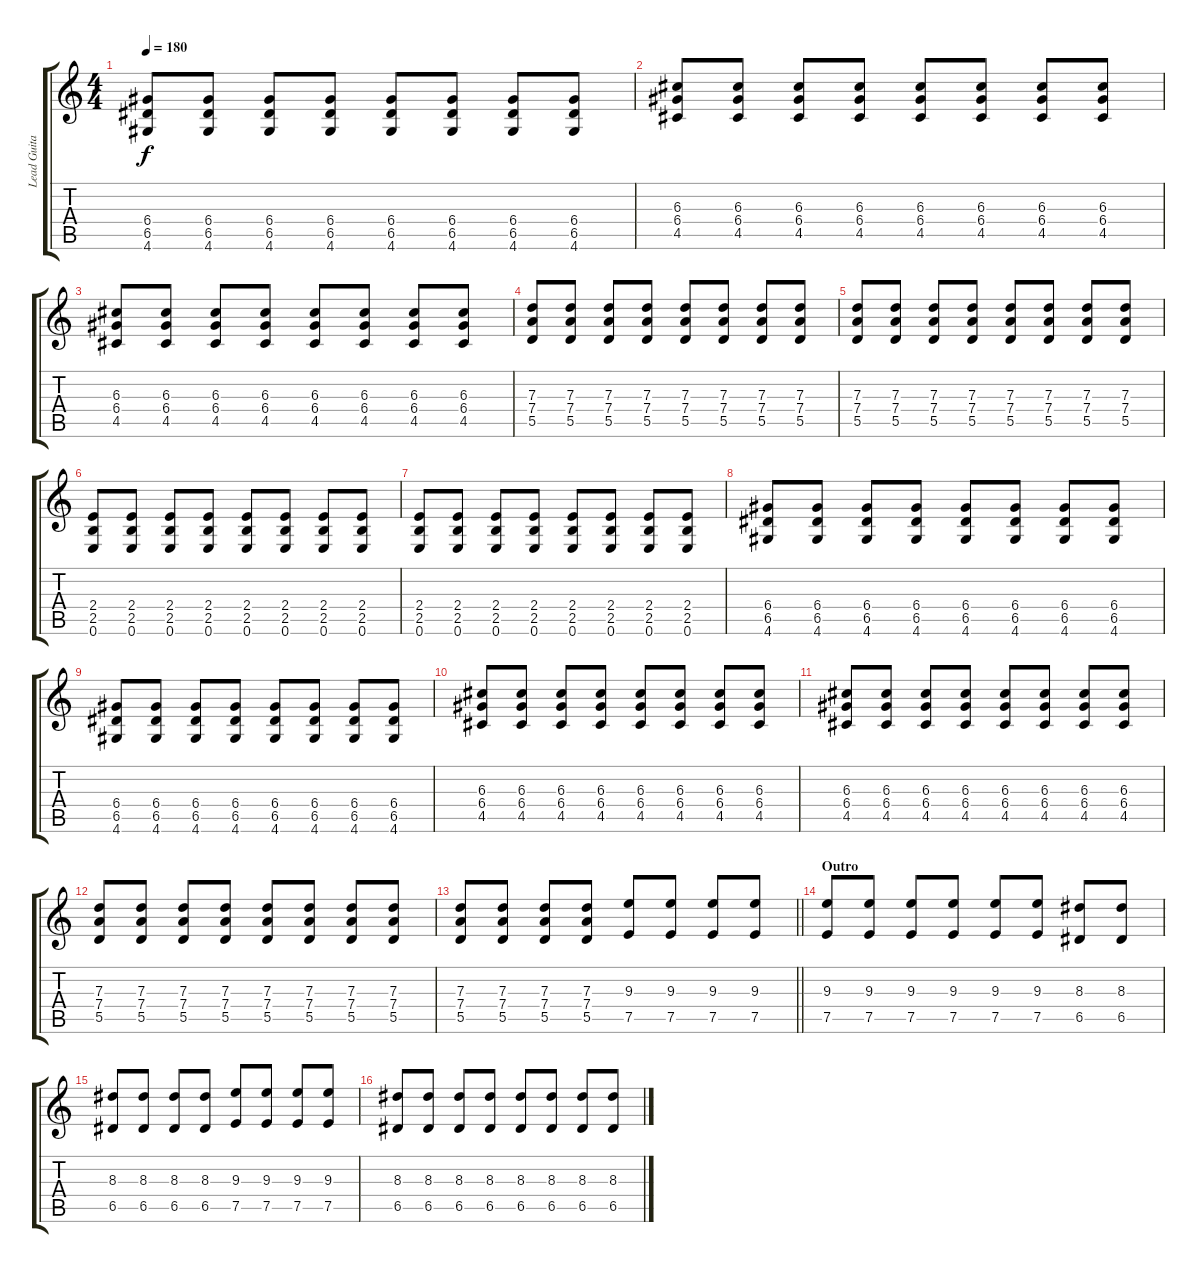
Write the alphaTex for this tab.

\track ("Lead Guitar (J.H. Park)" "Lead Guita") {instrument overdrivenguitar}
\staff {score tabs}
\tuning (E4 B3 G3 D3 A2 E2) {hide}
\ts (4 4)
\tempo 180
\clef g2
\ks c
(6.4 6.5 4.6).8{dy f} (6.4 6.5 4.6).8 (6.4 6.5 4.6).8 (6.4 6.5 4.6).8 (6.4 6.5 4.6).8 (6.4 6.5 4.6).8 (6.4 6.5 4.6).8 (6.4 6.5 4.6).8 |
(6.3 6.4 4.5).8 (6.3 6.4 4.5).8 (6.3 6.4 4.5).8 (6.3 6.4 4.5).8 (6.3 6.4 4.5).8 (6.3 6.4 4.5).8 (6.3 6.4 4.5).8 (6.3 6.4 4.5).8 |
(6.3 6.4 4.5).8 (6.3 6.4 4.5).8 (6.3 6.4 4.5).8 (6.3 6.4 4.5).8 (6.3 6.4 4.5).8 (6.3 6.4 4.5).8 (6.3 6.4 4.5).8 (6.3 6.4 4.5).8 |
(7.3 7.4 5.5).8 (7.3 7.4 5.5).8 (7.3 7.4 5.5).8 (7.3 7.4 5.5).8 (7.3 7.4 5.5).8 (7.3 7.4 5.5).8 (7.3 7.4 5.5).8 (7.3 7.4 5.5).8 |
(7.3 7.4 5.5).8 (7.3 7.4 5.5).8 (7.3 7.4 5.5).8 (7.3 7.4 5.5).8 (7.3 7.4 5.5).8 (7.3 7.4 5.5).8 (7.3 7.4 5.5).8 (7.3 7.4 5.5).8 |
(2.4 2.5 0.6).8 (2.4 2.5 0.6).8 (2.4 2.5 0.6).8 (2.4 2.5 0.6).8 (2.4 2.5 0.6).8 (2.4 2.5 0.6).8 (2.4 2.5 0.6).8 (2.4 2.5 0.6).8 |
(2.4 2.5 0.6).8 (2.4 2.5 0.6).8 (2.4 2.5 0.6).8 (2.4 2.5 0.6).8 (2.4 2.5 0.6).8 (2.4 2.5 0.6).8 (2.4 2.5 0.6).8 (2.4 2.5 0.6).8 |
(6.4 6.5 4.6).8 (6.4 6.5 4.6).8 (6.4 6.5 4.6).8 (6.4 6.5 4.6).8 (6.4 6.5 4.6).8 (6.4 6.5 4.6).8 (6.4 6.5 4.6).8 (6.4 6.5 4.6).8 |
(6.4 6.5 4.6).8 (6.4 6.5 4.6).8 (6.4 6.5 4.6).8 (6.4 6.5 4.6).8 (6.4 6.5 4.6).8 (6.4 6.5 4.6).8 (6.4 6.5 4.6).8 (6.4 6.5 4.6).8 |
(6.3 6.4 4.5).8 (6.3 6.4 4.5).8 (6.3 6.4 4.5).8 (6.3 6.4 4.5).8 (6.3 6.4 4.5).8 (6.3 6.4 4.5).8 (6.3 6.4 4.5).8 (6.3 6.4 4.5).8 |
(6.3 6.4 4.5).8 (6.3 6.4 4.5).8 (6.3 6.4 4.5).8 (6.3 6.4 4.5).8 (6.3 6.4 4.5).8 (6.3 6.4 4.5).8 (6.3 6.4 4.5).8 (6.3 6.4 4.5).8 |
(7.3 7.4 5.5).8 (7.3 7.4 5.5).8 (7.3 7.4 5.5).8 (7.3 7.4 5.5).8 (7.3 7.4 5.5).8 (7.3 7.4 5.5).8 (7.3 7.4 5.5).8 (7.3 7.4 5.5).8 |
\barLineRight lightlight
(7.3 7.4 5.5).8 (7.3 7.4 5.5).8 (7.3 7.4 5.5).8 (7.3 7.4 5.5).8 (9.3 7.5).8 (9.3 7.5).8 (9.3 7.5).8 (9.3 7.5).8 |
\section ("" "Outro")
(9.3 7.5).8 (9.3 7.5).8 (9.3 7.5).8 (9.3 7.5).8 (9.3 7.5).8 (9.3 7.5).8 (8.3 6.5).8 (8.3 6.5).8 |
(8.3 6.5).8 (8.3 6.5).8 (8.3 6.5).8 (8.3 6.5).8 (9.3 7.5).8 (9.3 7.5).8 (9.3 7.5).8 (9.3 7.5).8 |
(8.3 6.5).8 (8.3 6.5).8 (8.3 6.5).8 (8.3 6.5).8 (8.3 6.5).8 (8.3 6.5).8 (8.3 6.5).8 (8.3 6.5).8
